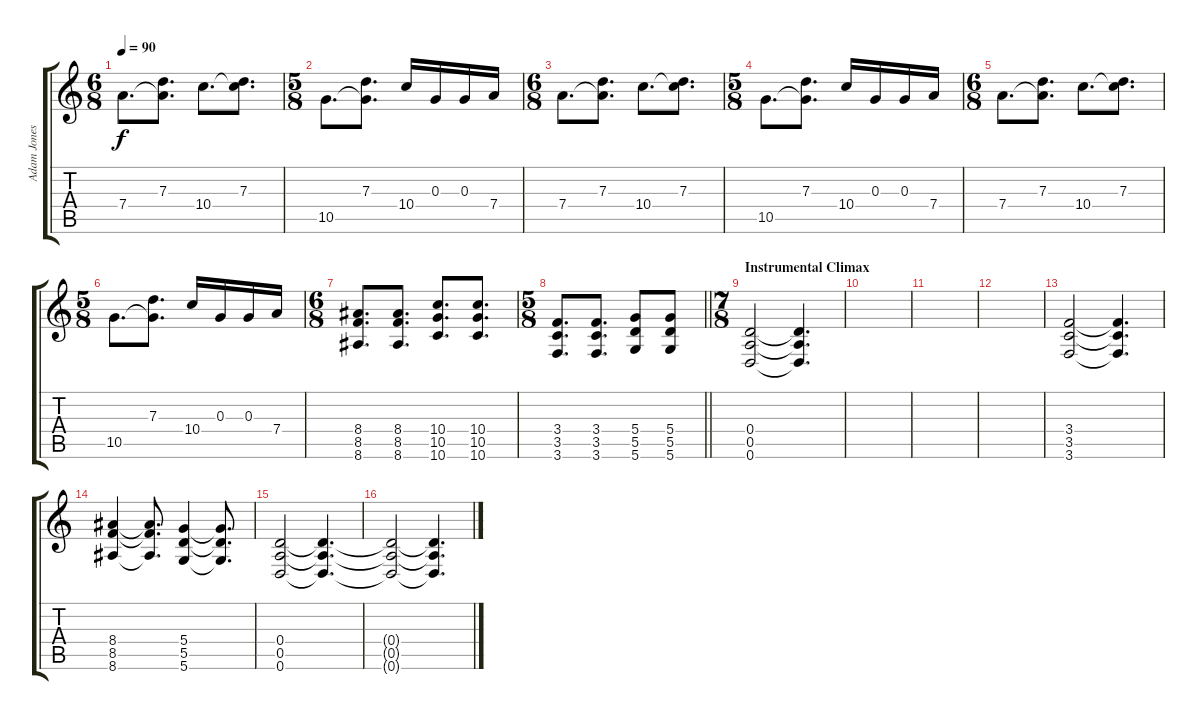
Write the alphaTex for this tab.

\track ("Adam Jones" "Adam Jones") {instrument distortionguitar}
\staff {score tabs}
\tuning (E4 B3 G3 D3 A2 D2) {hide}
\ts (6 8)
\tempo 90
\clef g2
\ks c
7.4.8{d dy f} (7.3 7.4{t}).8{d} 10.4.8{d} (7.3 10.4{t}).8{d} |
\ts (5 8)
10.5.8{d} (7.3 10.5{t}).8{d} 10.4.16 0.3.16 0.3.16 7.4.16 |
\ts (6 8)
7.4.8{d} (7.3 7.4{t}).8{d} 10.4.8{d} (7.3 10.4{t}).8{d} |
\ts (5 8)
10.5.8{d} (7.3 10.5{t}).8{d} 10.4.16 0.3.16 0.3.16 7.4.16 |
\ts (6 8)
7.4.8{d} (7.3 7.4{t}).8{d} 10.4.8{d} (7.3 10.4{t}).8{d} |
\ts (5 8)
10.5.8{d} (7.3 10.5{t}).8{d} 10.4.16 0.3.16 0.3.16 7.4.16 |
\ts (6 8)
(8.4 8.5 8.6).8{d} (8.4 8.5 8.6).8{d} (10.4 10.5 10.6).8{d} (10.4 10.5 10.6).8{d} |
\ts (5 8)
\barLineRight lightlight
(3.4 3.5 3.6).8{d} (3.4 3.5 3.6).8{d} (5.4 5.5 5.6).8 (5.4 5.5 5.6).8 |
\ts (7 8)
\section ("" "Instrumental Climax")
(0.4 0.5 0.6).2 (0.4{t} 0.5{t} 0.6{t}).4{d} |
|
|
|
(3.4 3.5 3.6).2{instrument electricguitarclean} (3.4{t} 3.5{t} 3.6{t}).4{d} |
(8.4 8.5 8.6).4 (8.4{t} 8.5{t} 8.6{t}).8{d} (5.4 5.5 5.6).4 (5.4{t} 5.5{t} 5.6{t}).8{d} |
(0.4 0.5 0.6).2 (0.4{t} 0.5{t} 0.6{t}).4{d} |
(0.4{t} 0.5{t} 0.6{t}).2 (0.4{t} 0.5{t} 0.6{t}).4{d}
